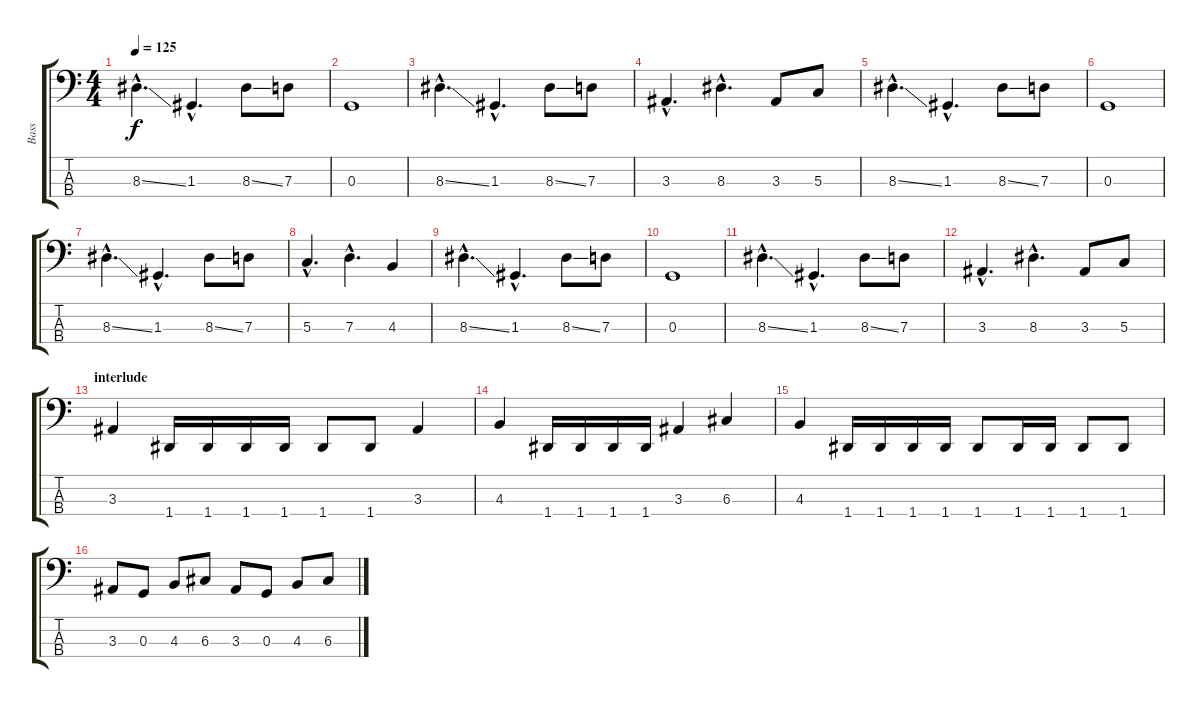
\track ("Bass" "Bass") {instrument electricbasspick}
\staff {score tabs}
\tuning (F2 C2 G1 D1) {hide}
\ts (4 4)
\tempo 125
\clef f4
\ks c
8.3{ss hac}.4{d dy f} 1.3{hac}.4{d} 8.3{ss}.8 7.3.8 |
0.3.1 |
8.3{ss hac}.4{d} 1.3{hac}.4{d} 8.3{ss}.8 7.3.8 |
3.3{hac}.4{d} 8.3{hac}.4{d} 3.3.8 5.3.8 |
8.3{ss hac}.4{d} 1.3{hac}.4{d} 8.3{ss}.8 7.3.8 |
0.3.1 |
8.3{ss hac}.4{d} 1.3{hac}.4{d} 8.3{ss}.8 7.3.8 |
5.3{hac}.4{d} 7.3{hac}.4{d} 4.3.4 |
8.3{ss hac}.4{d} 1.3{hac}.4{d} 8.3{ss}.8 7.3.8 |
0.3.1 |
8.3{ss hac}.4{d} 1.3{hac}.4{d} 8.3{ss}.8 7.3.8 |
3.3{hac}.4{d} 8.3{hac}.4{d} 3.3.8 5.3.8 |
\section ("" "interlude")
3.3.4 1.4.16 1.4.16 1.4.16 1.4.16 1.4.8 1.4.8 3.3.4 |
4.3.4 1.4.16 1.4.16 1.4.16 1.4.16 3.3.4 6.3.4 |
4.3.4 1.4.16 1.4.16 1.4.16 1.4.16 1.4.8 1.4.16 1.4.16 1.4.8 1.4.8 |
3.3.8 0.3.8 4.3.8 6.3.8 3.3.8 0.3.8 4.3.8 6.3.8
